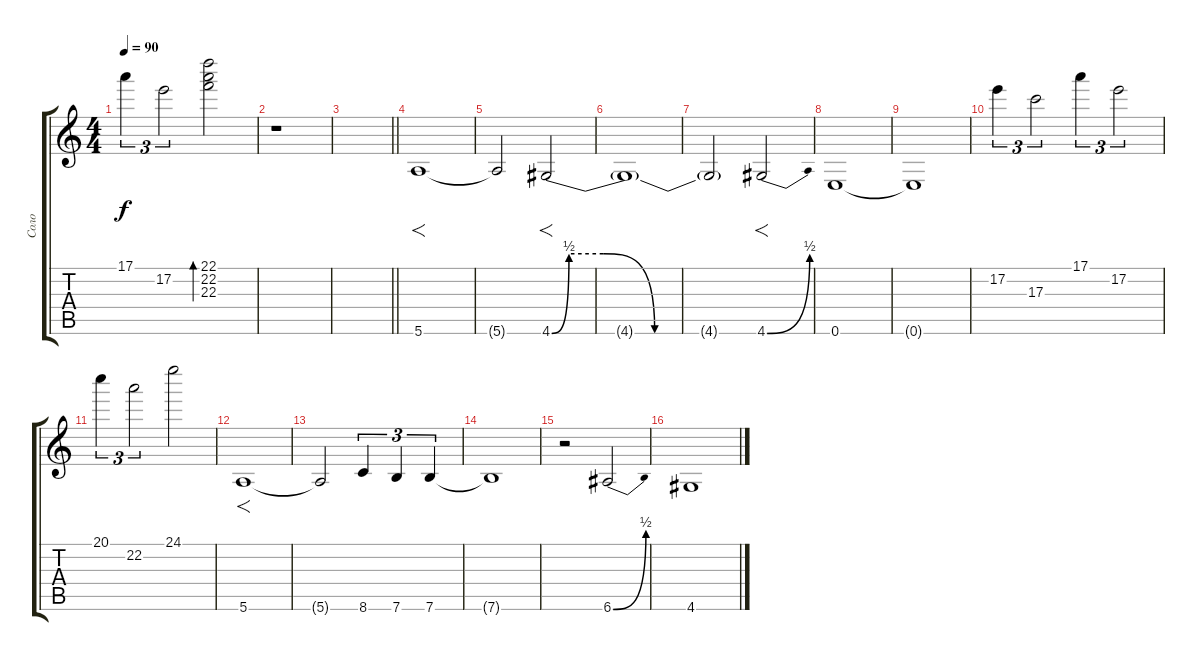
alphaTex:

\track ("Соло" "Соло") {instrument distortionguitar}
\staff {score tabs}
\tuning (E4 B3 G3 D3 A2 E2) {hide}
\ts (4 4)
\tempo 90
\clef g2
\ks c
17.1.4{tu (3 2) dy f} 17.2.2{tu (3 2)} (22.1 22.2 22.3).2{bd 240} |
r.1 |
\barLineRight lightlight
|
5.6.1{f instrument distortionguitar} |
5.6{t}.2 4.6{be (custom 0 0 5 2 15 2 30 0 45 0 60 0)}.2{f} |
4.6{t}.1 |
4.6{t}.2 4.6{be (bend 0 0 60 2)}.2{f} |
0.6.1 |
0.6{t}.1 |
17.2.4{tu (3 2) volume 16 instrument acousticguitarnylon} 17.3.2{tu (3 2)} 17.1.4{tu (3 2)} 17.2.2{tu (3 2)} |
20.1.4{tu (3 2)} 22.2.2{tu (3 2)} 24.1.2 |
5.6.1{f volume 11 instrument distortionguitar} |
5.6{t}.2 8.6.4{tu (3 2)} 7.6.4{tu (3 2)} 7.6.4{tu (3 2)} |
7.6{t}.1 |
r.2 6.6{be (bend 0 0 60 2)}.2 |
4.6.1
